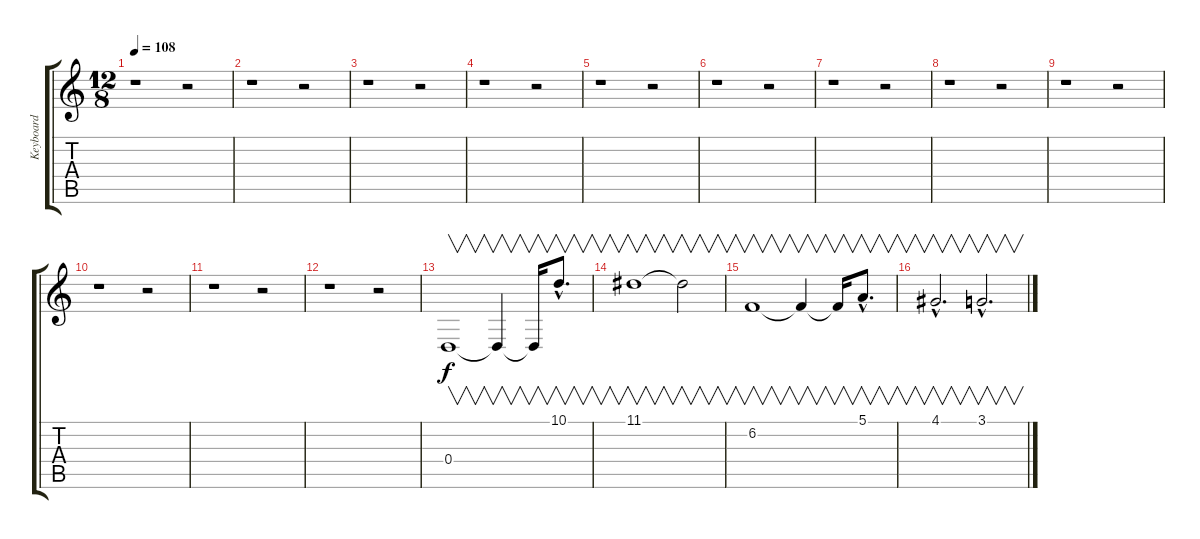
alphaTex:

\track ("Keyboard" "Keyboard") {instrument frenchhorn}
\staff {score tabs}
\tuning (E4 B3 G3 D3 A2 D2) {hide}
\ts (12 8)
\tempo 108
\clef g2
\ks c
r.1{dy f} r.2 |
r.1 r.2 |
r.1 r.2 |
r.1 r.2 |
r.1 r.2 |
r.1 r.2 |
r.1 r.2 |
r.1 r.2 |
r.1 r.2 |
r.1 r.2 |
r.1 r.2 |
r.1 r.2 |
0.4.1{v volume 9 instrument guitarharmonics} 0.4{t}.4{v} 0.4{t}.16{v} 10.1{hac}.8{v d} |
11.1.1{v} 11.1{t}.2{v} |
6.2.1{v} 6.2{t}.4{v} 6.2{t}.16{v} 5.1{hac}.8{v d} |
4.1{hac}.2{v d} 3.1{hac}.2{v d}
